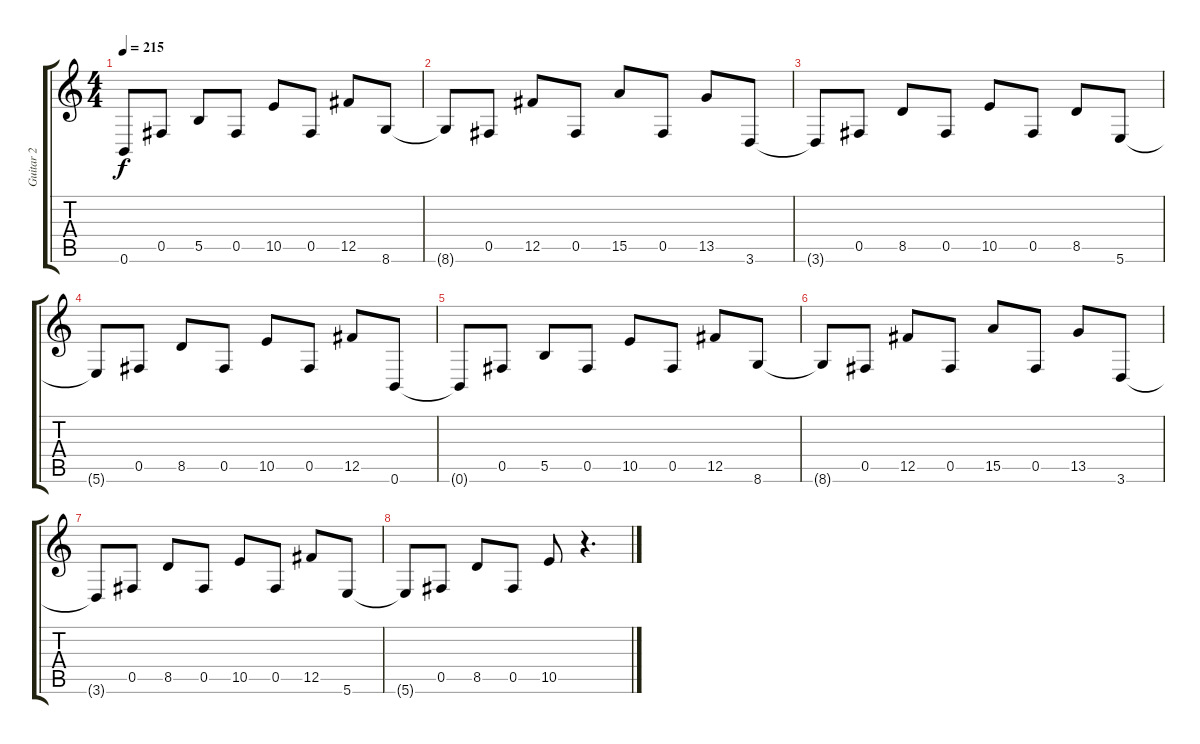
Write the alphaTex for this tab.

\track ("Guitar 2" "Guitar 2") {instrument overdrivenguitar}
\staff {score tabs}
\tuning (Db4 Ab3 E3 B2 Gb2 B1) {hide}
\ts (4 4)
\tempo 215
\clef g2
\ks c
0.6{t}.8{dy f} 0.5.8 5.5.8 0.5.8 10.5.8 0.5.8 12.5.8 8.6.8 |
8.6{t}.8 0.5.8 12.5.8 0.5.8 15.5.8 0.5.8 13.5.8 3.6.8 |
3.6{t}.8 0.5.8 8.5.8 0.5.8 10.5.8 0.5.8 8.5.8 5.6.8 |
5.6{t}.8 0.5.8 8.5.8 0.5.8 10.5.8 0.5.8 12.5.8 0.6.8 |
0.6{t}.8 0.5.8 5.5.8 0.5.8 10.5.8 0.5.8 12.5.8 8.6.8 |
8.6{t}.8 0.5.8 12.5.8 0.5.8 15.5.8 0.5.8 13.5.8 3.6.8 |
3.6{t}.8 0.5.8 8.5.8 0.5.8 10.5.8 0.5.8 12.5.8 5.6.8 |
5.6{t}.8 0.5.8 8.5.8 0.5.8 10.5.8 r.4{d}
